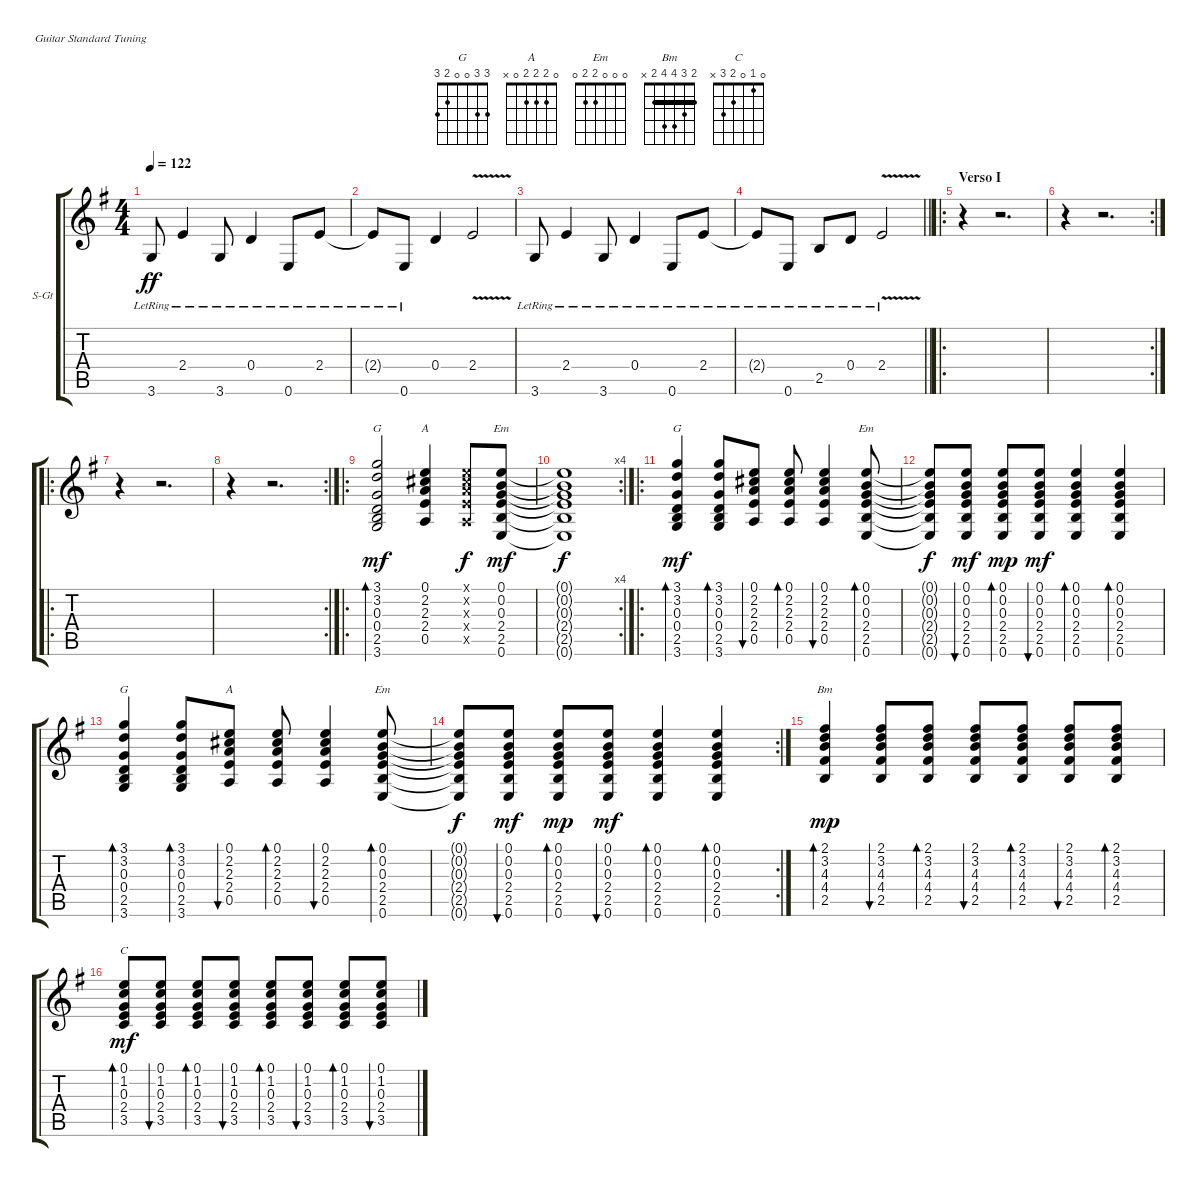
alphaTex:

\bracketExtendMode groupsimilarinstruments
\firstSystemTrackNameOrientation horizontal
\otherSystemsTrackNameOrientation horizontal
\track ("Guitarra 2" "S-Gt") {instrument acousticguitarsteel}
\staff {score tabs}
\tuning (E4 B3 G3 D3 A2 E2)
\chord ("G" 3 3 0 0 2 3) {showfingering false}
\chord ("A" 0 2 2 2 0 x) {showfingering false}
\chord ("Em" 0 0 0 2 2 0) {showfingering false}
\chord ("Bm" 2 3 4 4 2 x) {showfingering false barre 2}
\chord ("C" 0 1 0 2 3 x) {showfingering false}
\ts (4 4)
\tempo 122
\clef g2
\ks g
3.6{lr}.8{dy ff} 2.4{lr}.4 3.6{lr}.8 0.4{lr}.4 0.6{lr}.8 2.4{lr}.8 |
2.4{lr t}.8 0.6{lr}.8 0.4.4 2.4{v}.2 |
3.6{lr}.8 2.4{lr}.4 3.6{lr}.8 0.4{lr}.4 0.6{lr}.8 2.4{lr}.8 |
\barLineRight lightlight
2.4{lr t}.8 0.6{lr}.8 2.5{lr}.8 0.4{lr}.8 2.4{v lr}.2 |
\ro
\section ("" "Verso I")
r.4 r.2{d} |
\rc 2
r.4 r.2{d} |
\ro
r.4 r.2{d} |
\rc 2
r.4 r.2{d} |
\ro
(3.1 3.2 0.3 0.4 2.5 3.6).2{bd 30 ch "G" dy mf} (0.1 2.2 2.3 2.4 0.5).4{ch "A"} (0.1{x} 2.2{x} 2.3{x} 2.4{x} 0.5{x}).8{dy f} (0.1 0.2 0.3 2.4 2.5 0.6).8{ch "Em" dy mf} |
\rc 4
(0.1{t} 0.2{t} 0.3{t} 2.4{t} 2.5{t} 0.6{t}).1{dy f} |
\ro
(3.1 3.2 0.3 0.4 2.5 3.6).4{bd 30 ch "G" dy mf} (3.1 3.2 0.3 0.4 2.5 3.6).8{bd 30} (0.1 2.2 2.3 2.4 0.5).8{bu 30} (0.1 2.2 2.3 2.4 0.5).8{bd 30} (0.1 2.2 2.3 2.4 0.5).4{bu 30} (0.1 0.2 0.3 2.4 2.5 0.6).8{bd 30 ch "Em"} |
(0.1{t} 0.2{t} 0.3{t} 2.4{t} 2.5{t} 0.6{t}).8{dy f} (0.1 0.2 0.3 2.4 2.5 0.6).8{bu 30 dy mf} (0.1 0.2 0.3 2.4 2.5 0.6).8{bd 30 dy mp} (0.1 0.2 0.3 2.4 2.5 0.6).8{bu 30 dy mf} (0.1 0.2 0.3 2.4 2.5 0.6).4{bd 30} (0.1 0.2 0.3 2.4 2.5 0.6).4{bd 30} |
(3.1 3.2 0.3 0.4 2.5 3.6).4{bd 30 ch "G"} (3.1 3.2 0.3 0.4 2.5 3.6).8{bd 30} (0.1 2.2 2.3 2.4 0.5).8{bu 30 ch "A"} (0.1 2.2 2.3 2.4 0.5).8{bd 30} (0.1 2.2 2.3 2.4 0.5).4{bu 30} (0.1 0.2 0.3 2.4 2.5 0.6).8{bd 30 ch "Em"} |
\rc 2
(0.1{t} 0.2{t} 0.3{t} 2.4{t} 2.5{t} 0.6{t}).8{dy f} (0.1 0.2 0.3 2.4 2.5 0.6).8{bu 30 dy mf} (0.1 0.2 0.3 2.4 2.5 0.6).8{bd 30 dy mp} (0.1 0.2 0.3 2.4 2.5 0.6).8{bu 30 dy mf} (0.1 0.2 0.3 2.4 2.5 0.6).4{bd 30} (0.1 0.2 0.3 2.4 2.5 0.6).4{bd 30} |
(2.1 3.2 4.3 4.4 2.5).4{bd 30 ch "Bm" dy mp} (2.1 3.2 4.3 4.4 2.5).8{bu 30} (2.1 3.2 4.3 4.4 2.5).8{bd 30} (2.1 3.2 4.3 4.4 2.5).8{bu 30} (2.1 3.2 4.3 4.4 2.5).8{bd 30} (2.1 3.2 4.3 4.4 2.5).8{bu 30} (2.1 3.2 4.3 4.4 2.5).8{bd 30} |
(0.1 1.2 0.3 2.4 3.5).8{bd 30 ch "C" dy mf} (0.1 1.2 0.3 2.4 3.5).8{bu 30} (0.1 1.2 0.3 2.4 3.5).8{bd 30} (0.1 1.2 0.3 2.4 3.5).8{bu 30} (0.1 1.2 0.3 2.4 3.5).8{bd 30} (0.1 1.2 0.3 2.4 3.5).8{bu 30} (0.1 1.2 0.3 2.4 3.5).8{bd 30} (0.1 1.2 0.3 2.4 3.5).8{bu 30}
